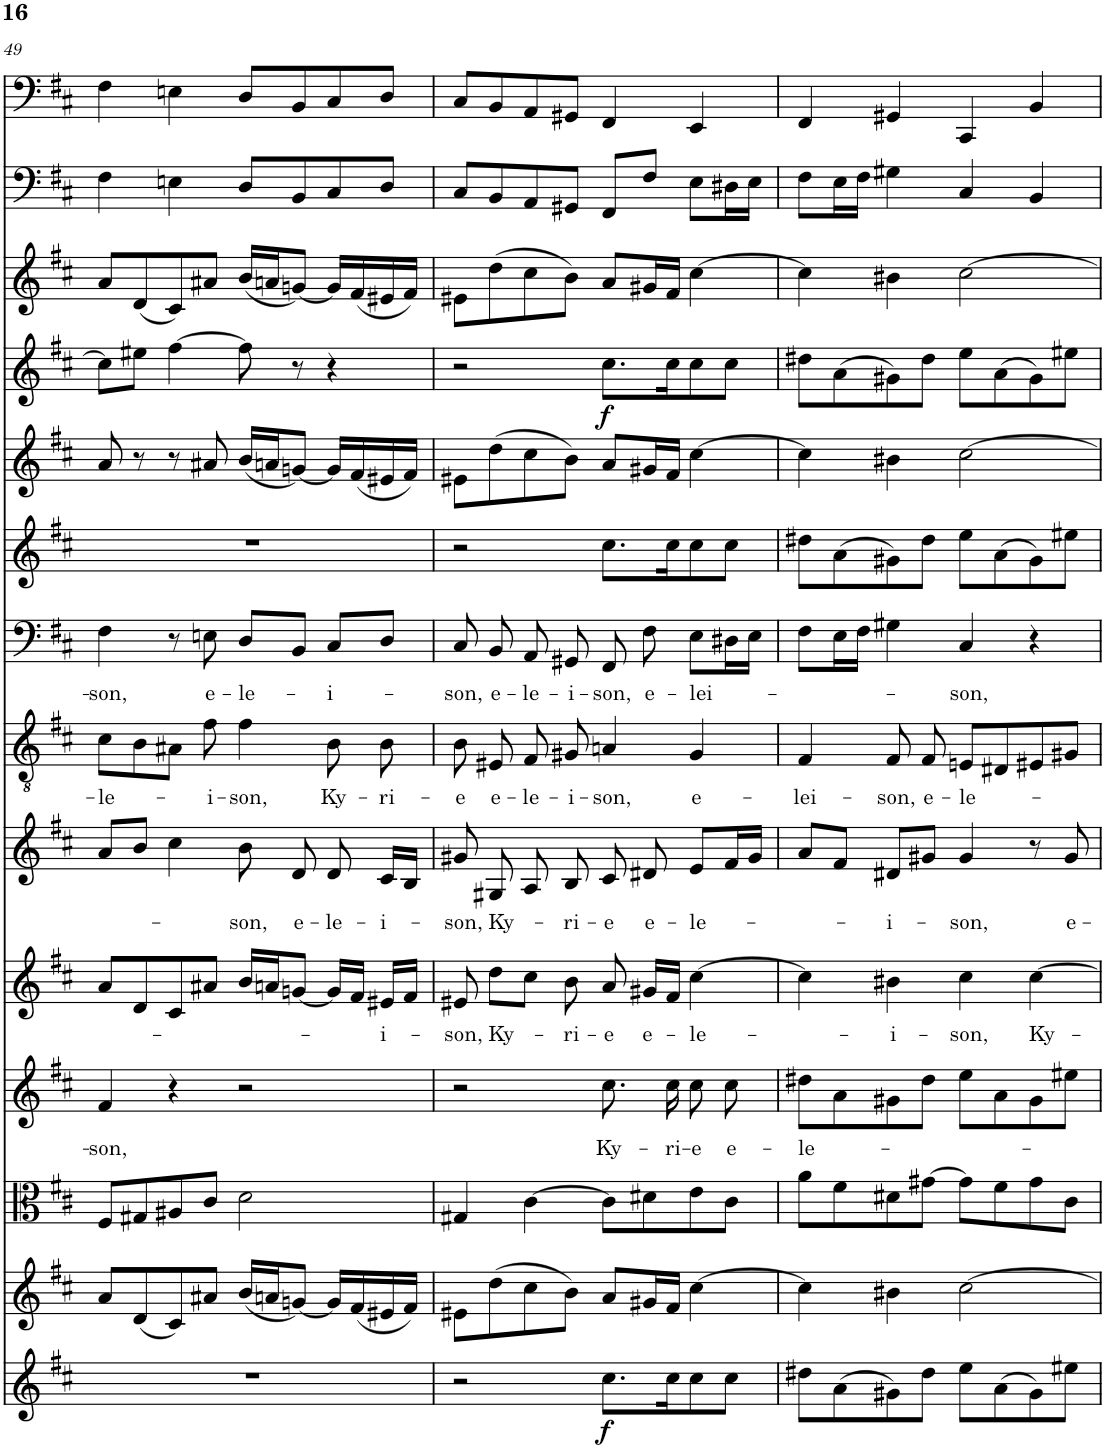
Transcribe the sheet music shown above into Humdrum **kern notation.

**kern	**dynam	**kern	**kern	**kern	**text	**kern	**text	**kern	**text	**kern	**text	**kern	**text	**kern	**kern	**kern	**dynam	**kern	**kern	**kern
*part14	*part14	*part13	*part12	*part11	*part11	*part10	*part10	*part9	*part9	*part8	*part8	*part7	*part7	*part6	*part5	*part4	*part4	*part3	*part2	*part1
*staff14	*staff14	*staff13	*staff12	*staff11	*staff11	*staff10	*staff10	*staff9	*staff9	*staff8	*staff8	*staff7	*staff7	*staff6	*staff5	*staff4	*staff4	*staff3	*staff2	*staff1
*I"Piano	*	*I"Piano	*I"Piano	*I"Piano	*	*I"Piano	*	*I"Piano	*	*I"Piano	*	*I"Piano	*	*I"Piano	*I"Piano	*I"Piano	*	*I"Piano	*I"Piano	*I"Piano
*I'Pno	*	*I'Pno	*I'Pno	*I'Pno	*	*I'Pno	*	*I'Pno	*	*I'Pno	*	*I'Pno	*	*I'Pno	*I'Pno	*I'Pno	*	*I'Pno	*I'Pno	*I'Pno
!!LO:PB:g=z
*clefG2	*	*clefG2	*clefC3	*clefG2	*	*clefG2	*	*clefG2	*	*clefGv2	*	*clefF4	*	*clefG2	*clefG2	*clefG2	*	*clefG2	*clefF4	*clefF4
*k[f#c#]	*	*k[f#c#]	*k[f#c#]	*k[f#c#]	*	*k[f#c#]	*	*k[f#c#]	*	*k[f#c#]	*	*k[f#c#]	*	*k[f#c#]	*k[f#c#]	*k[f#c#]	*	*k[f#c#]	*k[f#c#]	*k[f#c#]
*b:	*	*b:	*b:	*b:	*	*b:	*	*b:	*	*b:	*	*b:	*	*b:	*b:	*b:	*	*b:	*b:	*b:
*M4/4	*	*M4/4	*M4/4	*M4/4	*	*M4/4	*	*M4/4	*	*M4/4	*	*M4/4	*	*M4/4	*M4/4	*M4/4	*	*M4/4	*M4/4	*M4/4
=49	=49	=49	=49	=49	=49	=49	=49	=49	=49	=49	=49	=49	=49	=49	=49	=49	=49	=49	=49	=49
!	!	!	!	!	!LO:LY:b	!	!	!	!	!	!LO:LY:b	!	!LO:LY:b	!	!	!	!	!	!	!
1r	.	8a/L	8F#/L	4f#/	-son,	8a/L	.	8a/L	.	8c#\L	-le-	4F#\	-son,	1r	8a/	8cc#\L]	.	8a/L	4F#\	4F#\
.	.	(8d/	8G#X/	.	.	8d/	.	8b/J	.	8B\	.	.	.	.	8r	8ee#X\J	.	(8d/	.	.
.	.	8c#/)	8A#X/	4r	.	8c#/	.	4cc#\	.	8A#X\J	.	8r	.	.	8r	[4ff#\	.	8c#/)	4En\	4En\
!	!	!	!	!	!	!	!	!	!	!	!LO:LY:b	!	!LO:LY:b	!	!	!	!	!	!	!
.	.	8a#X/J	8c#/J	.	.	8a#X/J	.	.	.	8f#\	-i-	8En\	e-	.	8a#X/	.	.	8a#X/J	.	.
!	!	!	!	!	!	!	!	!	!LO:LY:b	!	!LO:LY:b	!	!LO:LY:b	!	!	!	!	!	!	!
.	.	(16b/LL	2d\	2r	.	16b/LL	.	8b\	-son,	4f#\	-son,	8D/L	-le-	.	(16b/LL	8ff#\]	.	(16b/LL	8D/L	8D/L
.	.	16an/J	.	.	.	16an/J	.	.	.	.	.	.	.	.	16an/J	.	.	16an/J	.	.
!	!	!	!	!	!	!	!	!	!LO:LY:b	!	!	!	!	!	!	!	!	!	!	!
.	.	[8gn/J)	.	.	.	[8gn/J	.	8d/	e-	.	.	8BB/J	.	.	[8gn/J)	8r	.	[8gn/J)	8BB/	8BB/
!	!	!	!	!	!	!	!	!	!LO:LY:b	!	!LO:LY:b	!	!LO:LY:b	!	!	!	!	!	!	!
.	.	16g/LL]	.	.	.	16g/LL]	.	8d/	-le-	8B\	Ky-	8C#/L	-i-	.	16g/LL]	4r	.	16g/LL]	8C#/	8C#/
.	.	(16f#/	.	.	.	16f#/JJ	.	.	.	.	.	.	.	.	(16f#/	.	.	(16f#/	.	.
!	!	!	!	!	!	!	!LO:LY:b	!	!LO:LY:b	!	!LO:LY:b	!	!	!	!	!	!	!	!	!
.	.	16e#X/	.	.	.	16e#X/LL	-i-	16c#/LL	-i-	8B\	-ri-	8D/J	.	.	16e#X/	.	.	16e#X/	8D/J	8D/J
.	.	16f#/JJ)	.	.	.	16f#/JJ	.	16B/JJ	.	.	.	.	.	.	16f#/JJ)	.	.	16f#/JJ)	.	.
=50	=50	=50	=50	=50	=50	=50	=50	=50	=50	=50	=50	=50	=50	=50	=50	=50	=50	=50	=50	=50
!	!	!	!	!	!	!	!LO:LY:b	!	!LO:LY:b	!	!LO:LY:b	!	!LO:LY:b	!	!	!	!	!	!	!
2r	.	8e#X\L	4G#X/	2r	.	8e#X/	-son,	8g#X/	-son,	8B\	-e	8C#/	-son,	2r	8e#X\L	2r	.	8e#X\L	8C#/L	8C#/L
!	!	!	!	!	!	!	!LO:LY:b	!	!LO:LY:b	!	!LO:LY:b	!	!LO:LY:b	!	!	!	!	!	!	!
.	.	(8dd\	.	.	.	8dd\L	Ky-	8G#X/	Ky-	8E#X/	e-	8BB/	e-	.	(8dd\	.	.	(8dd\	8BB/	8BB/
!	!	!	!	!	!	!	!	!	!	!	!LO:LY:b	!	!LO:LY:b	!	!	!	!	!	!	!
.	.	8cc#\	[4c#\	.	.	8cc#\J	.	8A/	.	8F#/	-le-	8AA/	-le-	.	8cc#\	.	.	8cc#\	8AA/	8AA/
!	!	!	!	!	!	!	!LO:LY:b	!	!LO:LY:b	!	!LO:LY:b	!	!LO:LY:b	!	!	!	!	!	!	!
.	.	8b\J)	.	.	.	8b\	-ri-	8B/	-ri-	8G#X/	-i-	8GG#X/	-i-	.	8b\J)	.	.	8b\J)	8GG#X/J	8GG#X/J
!	!LO:DY:b	!	!	!	!LO:LY:b	!	!LO:LY:b	!	!LO:LY:b	!	!LO:LY:b	!	!LO:LY:b	!	!	!	!LO:DY:b	!	!	!
8.cc#\L	f	8a/L	8c#\L]	8.cc#\	Ky-	8a/	-e	8c#/	-e	4An/	-son,	8FF#/	-son,	8.cc#\L	8a/L	8.cc#\L	f	8a/L	8FF#/L	4FF#/
!	!	!	!	!	!	!	!LO:LY:b	!	!LO:LY:b	!	!	!	!LO:LY:b	!	!	!	!	!	!	!
.	.	16g#X/L	8d#X\	.	.	16g#X/LL	e-	8d#X/	e-	.	.	8F#\	e-	.	16g#X/L	.	.	16g#X/L	8F#/J	.
!	!	!	!	!	!LO:LY:b	!	!	!	!	!	!	!	!	!	!	!	!	!	!	!
16cc#\K	.	16f#/JJ	.	16cc#\	-ri-	16f#/JJ	.	.	.	.	.	.	.	16cc#\K	16f#/JJ	16cc#\K	.	16f#/JJ	.	.
!	!	!	!	!	!LO:LY:b	!	!LO:LY:b	!	!LO:LY:b	!	!LO:LY:b	!	!LO:LY:b	!	!	!	!	!	!	!
8cc#\	.	[4cc#\	8e\	8cc#\	-e	[4cc#\	-le-	8e/L	-le-	4G#/	e-	8E\L	-lei-	8cc#\	[4cc#\	8cc#\	.	[4cc#\	8E\L	4EE/
!	!	!	!	!	!LO:LY:b	!	!	!	!	!	!	!	!	!	!	!	!	!	!	!
8cc#\J	.	.	8c#\J	8cc#\	e-	.	.	16f#/L	.	.	.	16D#X\L	.	8cc#\J	.	8cc#\J	.	.	16D#X\L	.
.	.	.	.	.	.	.	.	16g#/JJ	.	.	.	16E\JJ	.	.	.	.	.	.	16E\JJ	.
=51	=51	=51	=51	=51	=51	=51	=51	=51	=51	=51	=51	=51	=51	=51	=51	=51	=51	=51	=51	=51
!	!	!	!	!	!LO:LY:b	!	!	!	!	!	!LO:LY:b	!	!	!	!	!	!	!	!	!
8dd#X\L	.	4cc#\]	8a\L	8dd#X\L	-le-	4cc#\]	.	8a/L	.	4F#/	-lei-	8F#\L	.	8dd#X\L	4cc#\]	8dd#X\L	.	4cc#\]	8F#\L	4FF#/
(8a\	.	.	8f#\	8a\	.	.	.	8f#/J	.	.	.	16E\L	.	(8a\	.	(8a\	.	.	16E\L	.
.	.	.	.	.	.	.	.	.	.	.	.	16F#\JJ	.	.	.	.	.	.	16F#\JJ	.
!	!	!	!	!	!	!	!LO:LY:b	!	!LO:LY:b	!	!LO:LY:b	!	!	!	!	!	!	!	!	!
8g#X\)	.	4b#X\	8d#X\	8g#X\	.	4b#X\	-i-	8d#X/L	-i-	8F#/	-son,	4G#X\	.	8g#X\)	4b#X\	8g#X\)	.	4b#X\	4G#X\	4GG#X/
!	!	!	!	!	!	!	!	!	!	!	!LO:LY:b	!	!	!	!	!	!	!	!	!
8dd#\J	.	.	[8g#X\J	8dd#\J	.	.	.	8g#X/J	.	8F#/	e-	.	.	8dd#\J	.	8dd#\J	.	.	.	.
!	!	!	!	!	!	!	!LO:LY:b	!	!LO:LY:b	!	!LO:LY:b	!	!LO:LY:b	!	!	!	!	!	!	!
8ee\L	.	[2cc#\	8g#\L]	8ee\L	.	4cc#\	-son,	4g#/	-son,	8En/L	-le-	4C#/	-son,	8ee\L	[2cc#\	8ee\L	.	[2cc#\	4C#/	4CC#/
(8a\	.	.	8f#\	8a\	.	.	.	.	.	8D#X/	.	.	.	(8a\	.	(8a\	.	.	.	.
!	!	!	!	!	!	!	!LO:LY:b	!	!	!	!	!	!	!	!	!	!	!	!	!
8g#\)	.	.	8g#\	8g#\	.	[4cc#\	Ky-	8r	.	8E#X/	.	4r	.	8g#\)	.	8g#\)	.	.	4BB/	4BB/
!	!	!	!	!	!	!	!	!	!LO:LY:b	!	!	!	!	!	!	!	!	!	!	!
8ee#X\J	.	.	8c#\J	8ee#X\J	.	.	.	8g#/	e-	8G#X/J	.	.	.	8ee#X\J	.	8ee#X\J	.	.	.	.
=	=	=	=	=	=	=	=	=	=	=	=	=	=	=	=	=	=	=	=	=
*-	*-	*-	*-	*-	*-	*-	*-	*-	*-	*-	*-	*-	*-	*-	*-	*-	*-	*-	*-	*-
